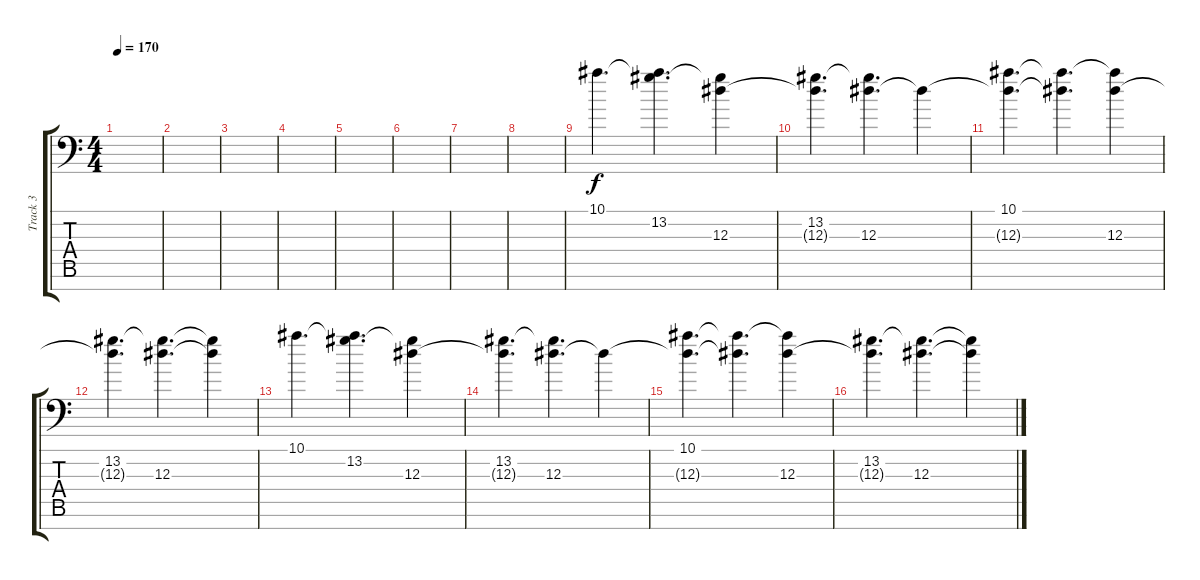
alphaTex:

\track ("Track 3" "Track 3") {instrument distortionguitar}
\staff {score tabs}
\tuning (C4 G3 Eb3 Bb2 F2 C2 F1) {hide}
\ts (4 4)
\tempo 170
\clef f4
\ks c
|
|
|
|
|
|
|
|
10.1.4{d} (10.1{t} 13.2).4{d} (13.2{t} 12.3).4 |
(13.2 12.3{t}).4{d} (13.2{t} 12.3).4{d} 12.3{t}.4 |
(10.1 12.3{t}).4{d} (10.1{t} 12.3{t}).4{d} (10.1{t} 12.3).4 |
(13.2 12.3{t}).4{d} (13.2{t} 12.3).4{d} (13.2{t} 12.3{t}).4 |
10.1.4{d} (10.1{t} 13.2).4{d} (13.2{t} 12.3).4 |
(13.2 12.3{t}).4{d} (13.2{t} 12.3).4{d} 12.3{t}.4 |
(10.1 12.3{t}).4{d} (10.1{t} 12.3{t}).4{d} (10.1{t} 12.3).4 |
(13.2 12.3{t}).4{d} (13.2{t} 12.3).4{d} (13.2{t} 12.3{t}).4
